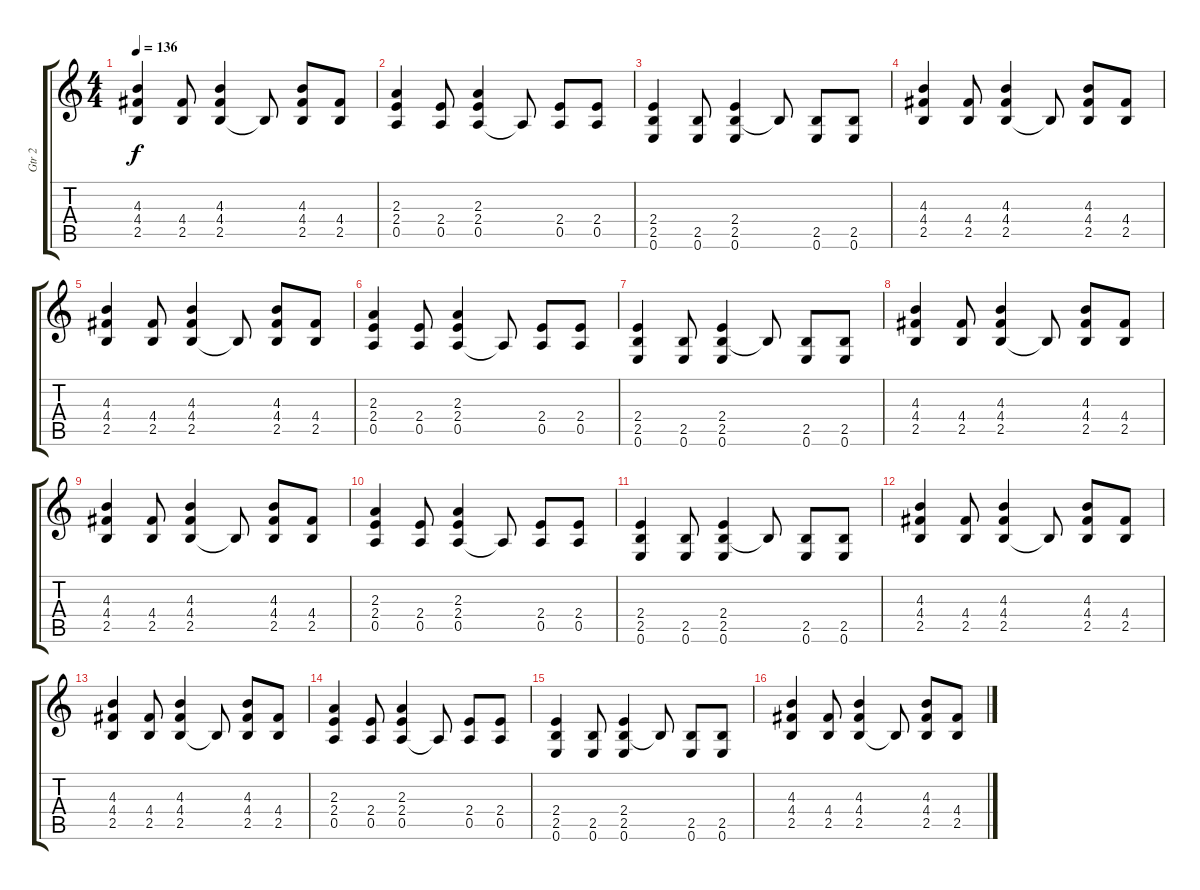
\track ("Gtr 2" "Gtr 2") {instrument distortionguitar}
\staff {score tabs}
\tuning (E4 B3 G3 D3 A2 E2) {hide}
\ts (4 4)
\tempo 136
\clef g2
\ks c
(4.3 4.4 2.5).4{dy f} (4.4 2.5).8 (4.3 4.4 2.5).4 2.5{t}.8 (4.3 4.4 2.5).8 (4.4 2.5).8 |
(2.3 2.4 0.5).4 (2.4 0.5).8 (2.3 2.4 0.5).4 0.5{t}.8 (2.4 0.5).8 (2.4 0.5).8 |
(2.4 2.5 0.6).4 (2.5 0.6).8 (2.4 2.5 0.6).4 2.5{t}.8 (2.5 0.6).8 (2.5 0.6).8 |
(4.3 4.4 2.5).4 (4.4 2.5).8 (4.3 4.4 2.5).4 2.5{t}.8 (4.3 4.4 2.5).8 (4.4 2.5).8 |
(4.3 4.4 2.5).4 (4.4 2.5).8 (4.3 4.4 2.5).4 2.5{t}.8 (4.3 4.4 2.5).8 (4.4 2.5).8 |
(2.3 2.4 0.5).4 (2.4 0.5).8 (2.3 2.4 0.5).4 0.5{t}.8 (2.4 0.5).8 (2.4 0.5).8 |
(2.4 2.5 0.6).4 (2.5 0.6).8 (2.4 2.5 0.6).4 2.5{t}.8 (2.5 0.6).8 (2.5 0.6).8 |
(4.3 4.4 2.5).4 (4.4 2.5).8 (4.3 4.4 2.5).4 2.5{t}.8 (4.3 4.4 2.5).8 (4.4 2.5).8 |
(4.3 4.4 2.5).4 (4.4 2.5).8 (4.3 4.4 2.5).4 2.5{t}.8 (4.3 4.4 2.5).8 (4.4 2.5).8 |
(2.3 2.4 0.5).4 (2.4 0.5).8 (2.3 2.4 0.5).4 0.5{t}.8 (2.4 0.5).8 (2.4 0.5).8 |
(2.4 2.5 0.6).4 (2.5 0.6).8 (2.4 2.5 0.6).4 2.5{t}.8 (2.5 0.6).8 (2.5 0.6).8 |
(4.3 4.4 2.5).4 (4.4 2.5).8 (4.3 4.4 2.5).4 2.5{t}.8 (4.3 4.4 2.5).8 (4.4 2.5).8 |
(4.3 4.4 2.5).4 (4.4 2.5).8 (4.3 4.4 2.5).4 2.5{t}.8 (4.3 4.4 2.5).8 (4.4 2.5).8 |
(2.3 2.4 0.5).4 (2.4 0.5).8 (2.3 2.4 0.5).4 0.5{t}.8 (2.4 0.5).8 (2.4 0.5).8 |
(2.4 2.5 0.6).4 (2.5 0.6).8 (2.4 2.5 0.6).4 2.5{t}.8 (2.5 0.6).8 (2.5 0.6).8 |
(4.3 4.4 2.5).4 (4.4 2.5).8 (4.3 4.4 2.5).4 2.5{t}.8 (4.3 4.4 2.5).8 (4.4 2.5).8
